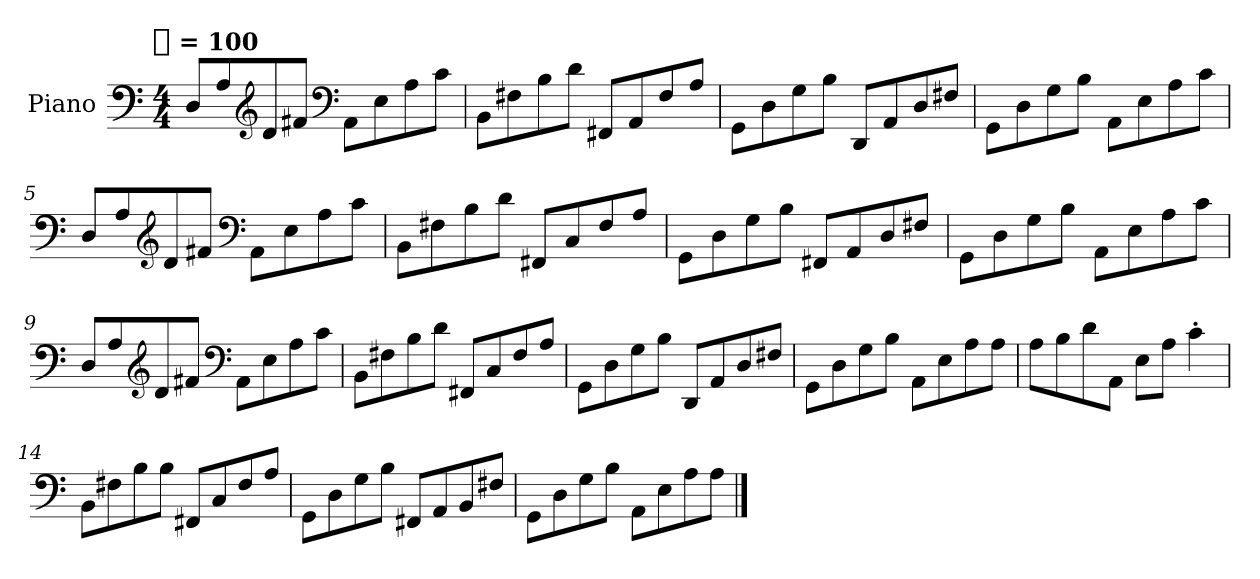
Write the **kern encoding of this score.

**kern
*part1
*staff1
*I"Piano
*I'Pno.
*clefF4
!!LO:TX:omd:t=[quarter] = 100
*M4/4
*MM100
=1
8DL
8A
*clefG2
8d
8f#XJ
*clefF4
8AAL
8E
8A
8cJ
=2
8BBL
8F#X
8B
8dJ
8FF#XL
8AA
8F#
8AJ
=3
8GGL
8D
8G
8BJ
8DDL
8AA
8D
8F#XJ
=4
8GGL
8D
8G
8BJ
8AAL
8E
8A
8cJ
!!LO:LB:g=z
=5
8DL
8A
*clefG2
8d
8f#XJ
*clefF4
8AAL
8E
8A
8cJ
=6
8BBL
8F#X
8B
8dJ
8FF#XL
8C
8F#
8AJ
=7
8GGL
8D
8G
8BJ
8FF#XL
8AA
8D
8F#XJ
=8
8GGL
8D
8G
8BJ
8AAL
8E
8A
8cJ
!!LO:LB:g=z
=9
8DL
8A
*clefG2
8d
8f#XJ
*clefF4
8AAL
8E
8A
8cJ
=10
8BBL
8F#X
8B
8dJ
8FF#XL
8C
8F#
8AJ
=11
8GGL
8D
8G
8BJ
8DDL
8AA
8D
8F#XJ
=12
8GGL
8D
8G
8BJ
8AAL
8E
8A
8AJ
!!LO:LB:g=z
=13
8AL
8B
8d
8AAJ
8EL
8AJ
4c'
=14
8BBL
8F#X
8B
8BJ
8FF#XL
8C
8F#
8AJ
=15
8GGL
8D
8G
8BJ
8FF#XL
8AA
8BB
8F#XJ
=16
8GGL
8D
8G
8BJ
8AAL
8E
8A
8AJ
==
*-
